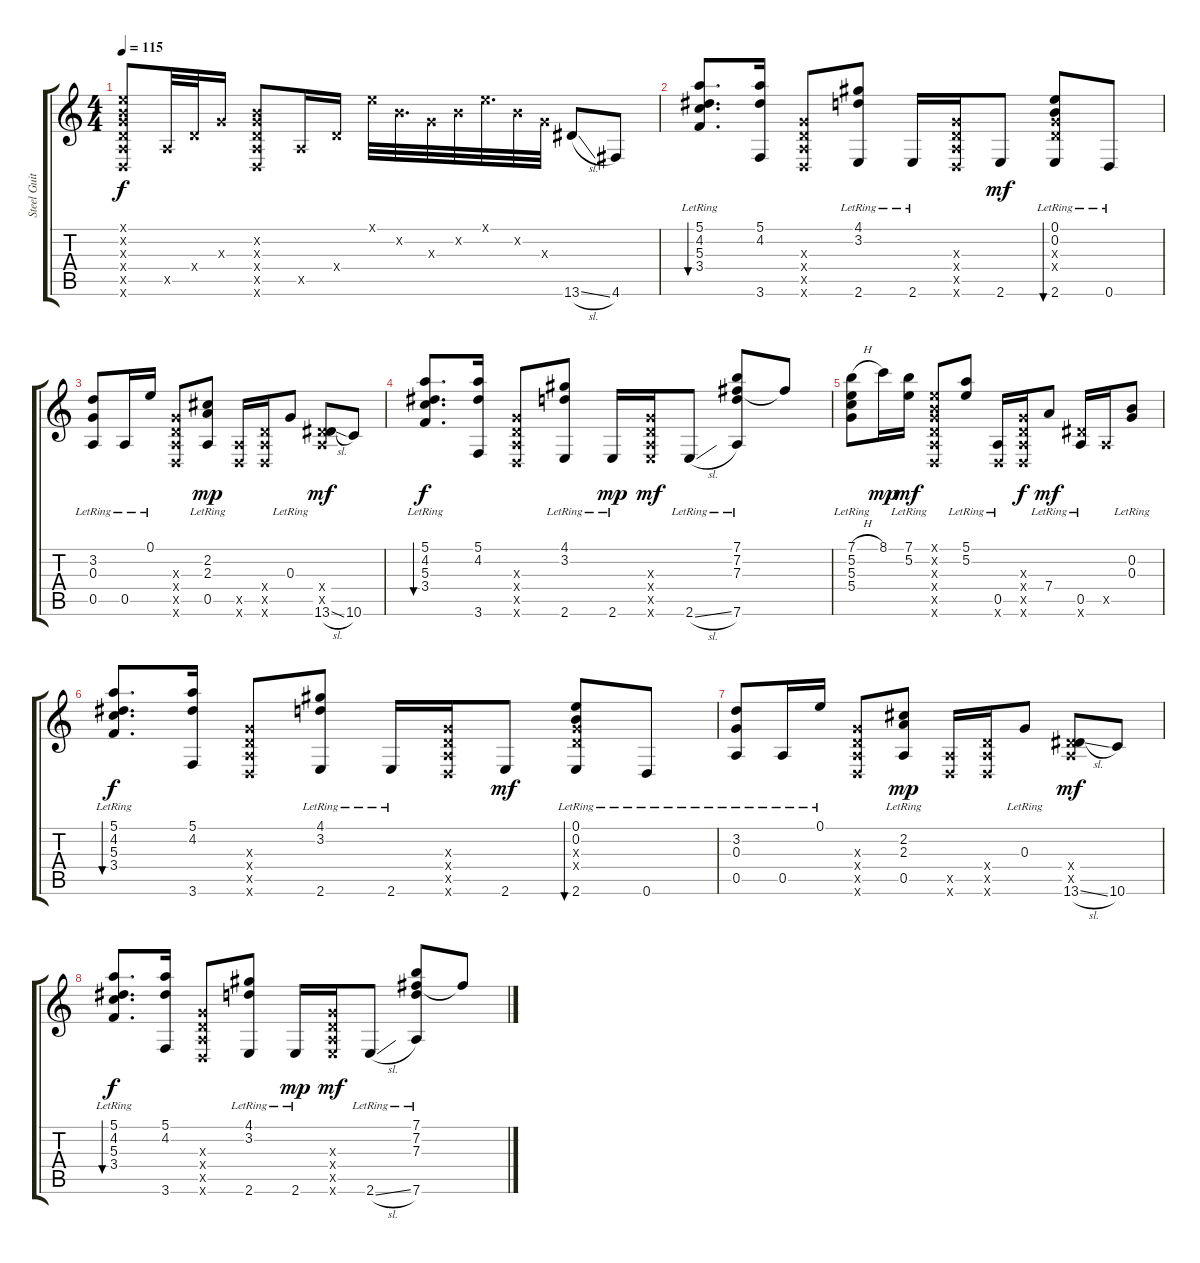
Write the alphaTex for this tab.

\track ("Steel Guitar" "Steel Guit") {instrument acousticguitarsteel}
\staff {score tabs}
\tuning (E4 B3 G3 D3 A2 D2) {hide}
\ts (4 4)
\tempo 115
\clef g2
\ks c
(0.1{x} 0.2{x} 0.3{x} 0.4{x} 0.5{x} 0.6{x}).8{dy f} 0.5{x}.32 0.4{x}.32 0.3{x}.16 (0.2{x} 0.3{x} 0.4{x} 0.5{x} 0.6{x}).8 0.5{x}.16 0.4{x}.16 0.1{x}.32 0.2{x}.32{d} 0.3{x}.32 0.2{x}.32 0.1{x}.32{d} 0.2{x}.32 0.3{x}.32 13.6{sl}.8 4.6.8 |
(5.1{lr} 4.2 5.3 3.4).8{d bu 60} (5.1 4.2 3.6).16 (0.3{x} 0.4{x} 0.5{x} 0.6{x}).8 (4.1{lr} 3.2{lr} 2.6{lr}).8 2.6{lr}.16 (0.3{x} 0.4{x} 0.5{x} 0.6{x}).16 2.6.8{dy mf} (0.1{lr} 0.2{lr} 0.3{x} 0.4{x} 2.6).8{bu 30} 0.6{lr}.8 |
(3.2{lr} 0.3{lr} 0.5{lr}).8 0.5{lr}.16 0.1{lr}.16 (0.3{x} 0.4{x} 0.5{x} 0.6{x}).8 (2.2{lr} 2.3{lr} 0.5{lr}).8{dy mp} (0.5{x} 0.6{x}).16 (0.4{x} 0.5{x} 0.6{x}).16 0.3{lr}.8 (0.4{x} 0.5{x} 13.6{sl}).8{dy mf} 10.6.8 |
(5.1{lr} 4.2 5.3 3.4).8{d bu 120 dy f} (5.1 4.2 3.6).16 (0.3{x} 0.4{x} 0.5{x} 0.6{x}).8 (4.1{lr} 3.2{lr} 2.6{lr}).8 2.6{lr}.16{dy mp} (0.3{x} 0.4{x} 0.5{x} 2.6{x}).16{dy mf} 2.6{sl lr}.8 (7.1 7.2 7.3 7.6{lr}).8 7.2{t}.8 |
(7.1{h} 5.2{lr} 5.3{lr} 5.4).8 8.1.16{dy mp} (7.1{lr} 5.2{lr}).16{dy mf} (0.1{x} 0.2{x} 0.3{x} 0.4{x} 0.5{x} 0.6{x}).8 (5.1{lr} 5.2{lr}).8 (0.5{lr} 0.6{x}).16 (0.3{x} 0.4{x} 0.5{x} 0.6{x}).16{dy f} 7.4{lr}.8{dy mf} (0.5{lr} 13.6{x}).16 0.5{x}.16 (0.2{lr} 0.3{lr}).8 |
(5.1{lr} 4.2 5.3 3.4).8{d bu 60 dy f} (5.1 4.2 3.6).16 (0.3{x} 0.4{x} 0.5{x} 0.6{x}).8 (4.1{lr} 3.2{lr} 2.6{lr}).8 2.6{lr}.16 (0.3{x} 0.4{x} 0.5{x} 0.6{x}).16 2.6.8{dy mf} (0.1{lr} 0.2{lr} 0.3{x} 0.4{x} 2.6).8{bu 30} 0.6{lr}.8 |
(3.2{lr} 0.3{lr} 0.5{lr}).8 0.5{lr}.16 0.1{lr}.16 (0.3{x} 0.4{x} 0.5{x} 0.6{x}).8 (2.2{lr} 2.3{lr} 0.5{lr}).8{dy mp} (0.5{x} 0.6{x}).16 (0.4{x} 0.5{x} 0.6{x}).16 0.3{lr}.8 (0.4{x} 0.5{x} 13.6{sl}).8{dy mf} 10.6.8 |
(5.1{lr} 4.2 5.3 3.4).8{d bu 120 dy f} (5.1 4.2 3.6).16 (0.3{x} 0.4{x} 0.5{x} 0.6{x}).8 (4.1{lr} 3.2{lr} 2.6{lr}).8 2.6{lr}.16{dy mp} (0.3{x} 0.4{x} 0.5{x} 2.6{x}).16{dy mf} 2.6{sl lr}.8 (7.1 7.2 7.3 7.6{lr}).8 7.2{t}.8
